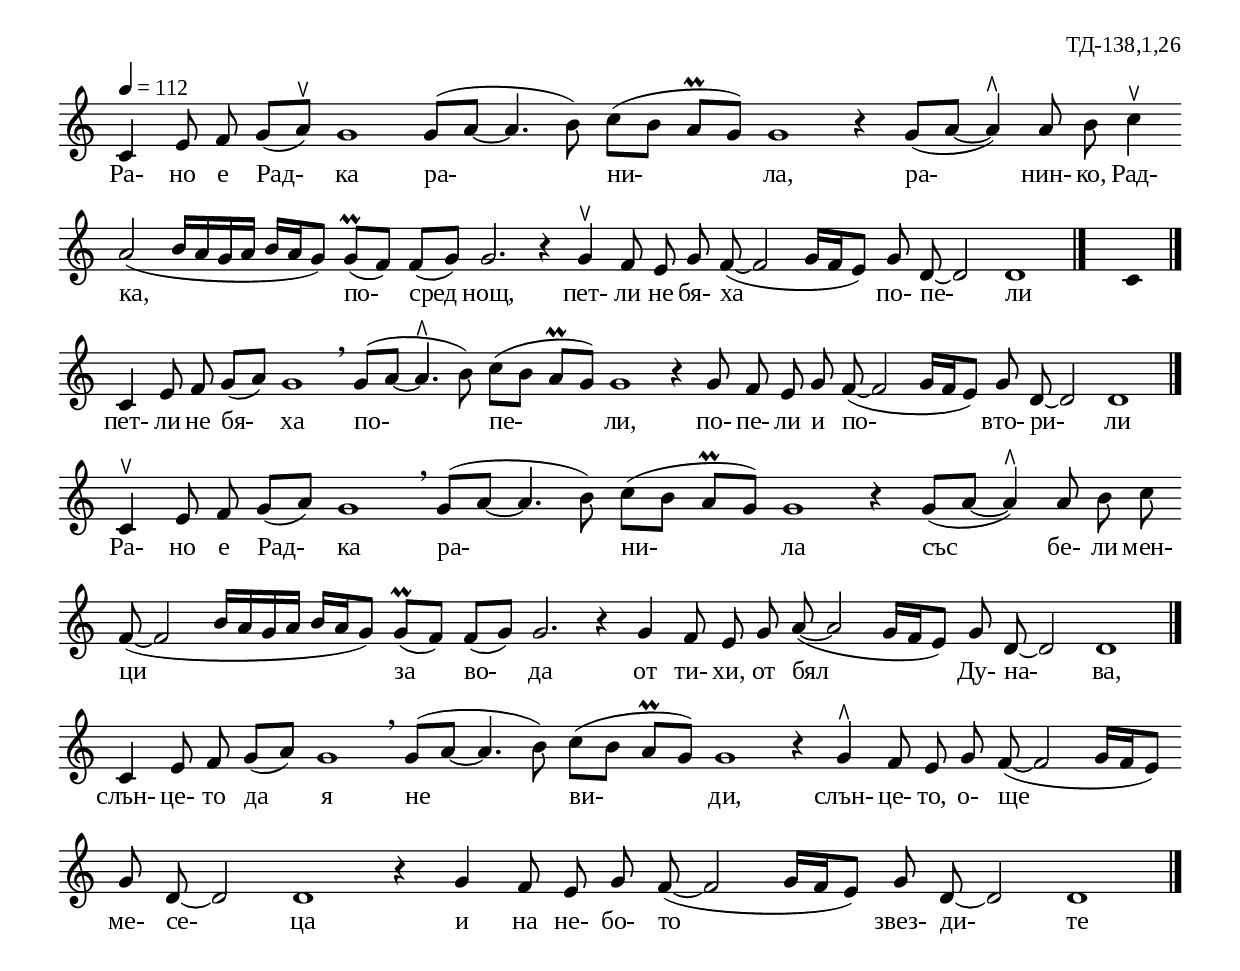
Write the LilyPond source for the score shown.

%{
td_138_1_26
%}

\include "td-preamble.ly"

\score {
\relative c' {
\tempo 4 = 112
\cadenzaOn
c4 e8 f\noBeam g[( a^\ltoe]) g1 g8[( a]~ a4. b8) c[( b] a\prall[ g]) g1 r4
g8[( a]~ a4^\rtoe) a8 b\noBeam c4^\ltoe
\bar ""
a2( b16[ a g a] b[ a g8]) g\prall[( f]) f[( g]) g2. r4 g4^\ltoe f8 e\noBeam g 
f\noBeam(~ f2 g16[ f e8]) g d\noBeam~ d2 d1
 \bar "|." 
s4 \fixB c \fixC
 \bar "|."  
\break
c4 e8 f\noBeam g[( a]) g1 \breathe g8[( a]~ a4.^\rtoe b8) c[( b] a\prall[ g]) g1 r4
g8 f\noBeam e\noBeam 
\bar ""
g f\noBeam(~ f2 g16[ f e8]) g8 d\noBeam~ d2 d1
 \bar "|." 
\break
c4^\ltoe e8 f\noBeam g[( a]) g1 \breathe g8[( a]~ a4. b8) c[( b] a\prall[ g]) g1 r4
g8[( a]~ a4^\rtoe) a8 b\noBeam c 
\bar ""
f,8(~ f2 b16[ a g a] b[ a g8]) g\prall[( f]) f[( g]) g2. r4
g f8 e\noBeam g a\noBeam(~ a2 g16[ f e8]) g8 d\noBeam~ d2 d1
 \bar "|." 
\break
c4 e8 f\noBeam g[( a]) g1 \breathe g8[( a]~ a4. b8) c[( b] a\prall[ g]) g1 r4
g4^\rtoe f8 e\noBeam g f\noBeam(~ f2 g16[ f e8])
\bar ""
g8\noBeam d~ d2 d1 r4
g f8 e\noBeam g f\noBeam(~ f2 g16[ f e8]) g8 d\noBeam~ d2 d1
 \bar "|."
}
\addlyrics { Ра- но е Рад- ка ра- ни- ла, ра- нин- ко, Рад- ка, по- сред нощ, 
пет- ли не бя- ха по- пе- ли 
" " пет- ли не бя- ха по- пе- ли, по- пе- ли и по- вто- ри- ли 
 Ра- но е Рад- ка ра- ни- ла със бе- ли мен- ци за во- да 
от ти- хи, от бял Ду- на- ва, 
слън- це- то да я не ви- ди, слън- це- то, о- ще ме- се- ца
и на не- бо- то звез- ди- те }

\layout {
   \context { 
	    \Staff \remove "Time_signature_engraver" } 
  indent = #0
  line-width = 190\mm
  ragged-right=##f
}
%
\midi { 
	\context {
		\Score tempoWholesPerMinute = #(ly:make-moment 112 4)
		}
	}
}
%
\header{
  opus = "ТД-138,1,26"
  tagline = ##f
}


